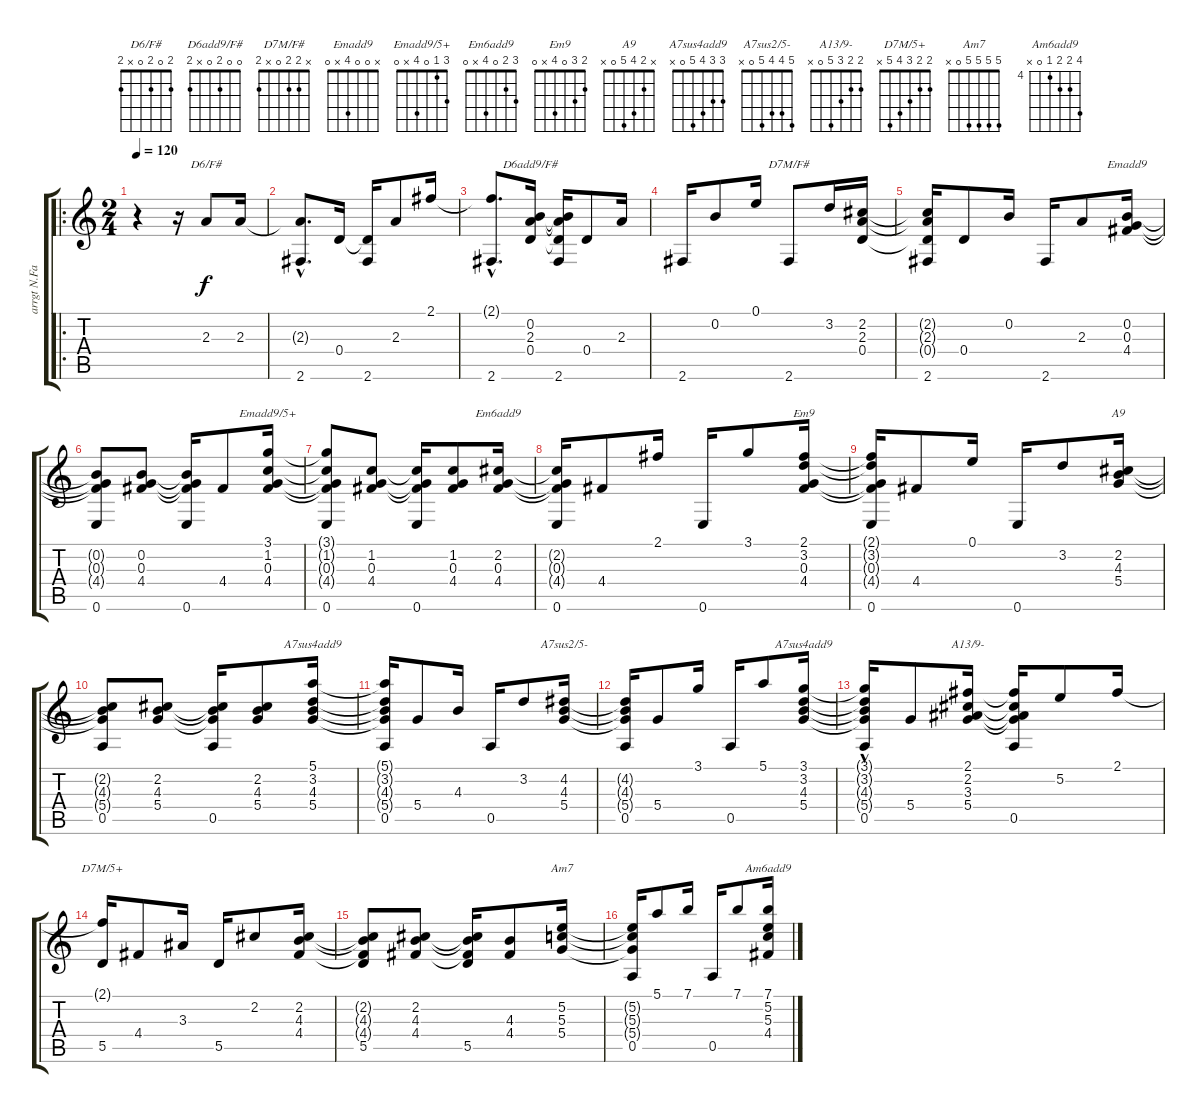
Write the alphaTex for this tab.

\track ("arrgt N.Faria" "arrgt N.Fa") {instrument acousticguitarnylon}
\staff {score tabs}
\tuning (E4 B3 G3 D3 A2 E2) {hide}
\chord ("D6/F#" 2 0 2 0 x 2)
\chord ("D6add9/F#" 0 0 2 0 x 2)
\chord ("D7M/F#" x 2 2 0 x 2)
\chord ("Emadd9" x 0 0 4 x 0)
\chord ("Emadd9/5+" 3 1 0 4 x 0)
\chord ("Em6add9" 3 2 0 4 x 0)
\chord ("Em9" 2 3 0 4 x 0)
\chord ("A9" x 2 4 5 0 x)
\chord ("A7sus4add9" 5 3 4 5 0 x)
\chord ("A7sus2/5-" 5 4 4 5 0 x)
\chord ("A7sus4add9" 3 3 4 5 0 x)
\chord ("A13/9-" 2 2 3 5 0 x)
\chord ("D7M/5+" 2 2 3 4 5 x)
\chord ("Am7" 5 5 5 5 0 x)
\chord ("Am6add9" 7 5 5 4 0 x) {firstfret 4}
\ro
\ts (2 4)
\tempo 120
\clef g2
\ks c
r.4{dy f instrument acousticguitarnylon} r.16 2.3.8{ch "D6/F#"} 2.3.16 |
(2.3{hac t} 2.6).8{d} 0.4.16 (0.4{t} 2.6).16 2.3.8 2.1.16 |
(2.1{hac t} 2.6).8{d} (0.2 2.3 0.4).16{ch "D6add9/F#"} (0.2{t} 2.3{t} 0.4{t} 2.6).16 0.4.8 2.3.16 |
2.6.16 0.2.8 0.1.16 2.6.8{ch "D7M/F#"} 3.2.16 (2.2 2.3 0.4).16 |
(2.2{t} 2.3{t} 0.4{t} 2.6).16 0.4.8 0.2.16 2.6.16 2.3.8 (0.2 0.3 4.4).16{ch "Emadd9"} |
(0.2{t} 0.3{t} 4.4{t} 0.6).8 (0.2 0.3 4.4).8 (0.2{t} 0.3{t} 4.4{t} 0.6).16 4.4.8 (3.1 1.2 0.3 4.4).16{ch "Emadd9/5+"} |
(3.1{t} 1.2{t} 0.3{t} 4.4{t} 0.6).8 (1.2 0.3 4.4).8 (1.2{t} 0.3{t} 4.4{t} 0.6).16 (1.2 0.3 4.4).8 (2.2 0.3 4.4).16{ch "Em6add9"} |
(2.2{t} 0.3{t} 4.4{t} 0.6).16 4.4.8 2.1.16 0.6.16 3.1.8 (2.1 3.2 0.3 4.4).16{ch "Em9"} |
(2.1{t} 3.2{t} 0.3{t} 4.4{t} 0.6).16 4.4.8 0.1.16 0.6.16 3.2.8 (2.2 4.3 5.4).16{ch "A9"} |
(2.2{t} 4.3{t} 5.4{t} 0.5).8 (2.2 4.3 5.4).8 (2.2{t} 4.3{t} 5.4{t} 0.5).16 (2.2 4.3 5.4).8 (5.1 3.2 4.3 5.4).16{ch "A7sus4add9"} |
(5.1{t} 3.2{t} 4.3{t} 5.4{t} 0.5).16 5.4.8 4.3.16 0.5.16 3.2.8 (4.2 4.3 5.4).16{ch "A7sus2/5-"} |
(4.2{t} 4.3{t} 5.4{t} 0.5).16 5.4.8 3.1.16 0.5.16 5.1.8 (3.1 3.2 4.3 5.4).16{ch "A7sus4add9"} |
(3.1{hac t} 3.2{hac t} 4.3{hac t} 5.4{t} 0.5).16 5.4.8 (2.1 2.2 3.3 5.4).16{ch "A13/9-"} (2.1{t} 2.2{t} 3.3{t} 5.4{t} 0.5).16 5.2.8 2.1.16 |
(2.1{t} 5.5).16{ch "D7M/5+"} 4.4.8 3.3.16 5.5.16 2.2.8 (2.2 4.3 4.4).16 |
(2.2{t} 4.3{t} 4.4{t} 5.5).8 (2.2 4.3 4.4).8 (2.2{t} 4.3{t} 4.4{t} 5.5).16 (4.3 4.4).8 (5.2 5.3 5.4).16{ch "Am7"} |
(5.2{t} 5.3{t} 5.4{t} 0.5).16 5.1.8 7.1.16 0.5.16 7.1.8 (7.1 5.2 5.3 4.4).16{ch "Am6add9"}
